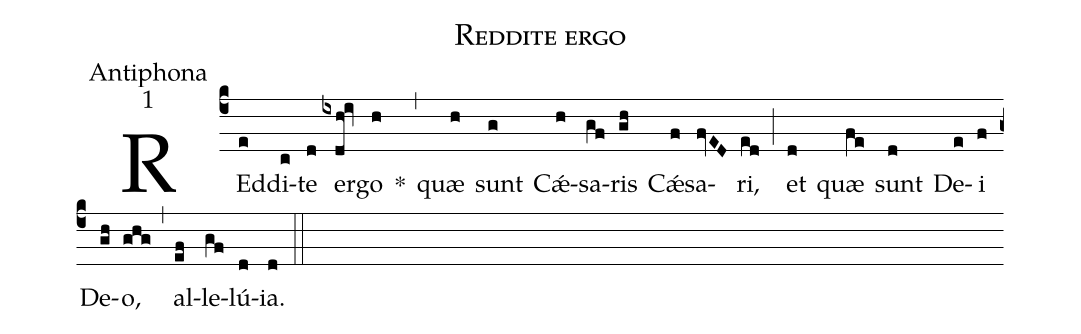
name:Reddite ergo;
office-part:Antiphona;
mode:1;
%%
(c4)
REd(e)di(c)te(d) er(ixdh!iv)go(h) *(,)
quæ(h) sunt(g) Cǽ(h)sa(gf)ris(gh) Cǽ(f)sa(fvED)ri,(ed) (;)
et(d) quæ(fe) sunt(d) De(e)i(f) De(gh)o,(ghg) (,)
al(ef)le(gf)lú(d)ia.(d) (::)
